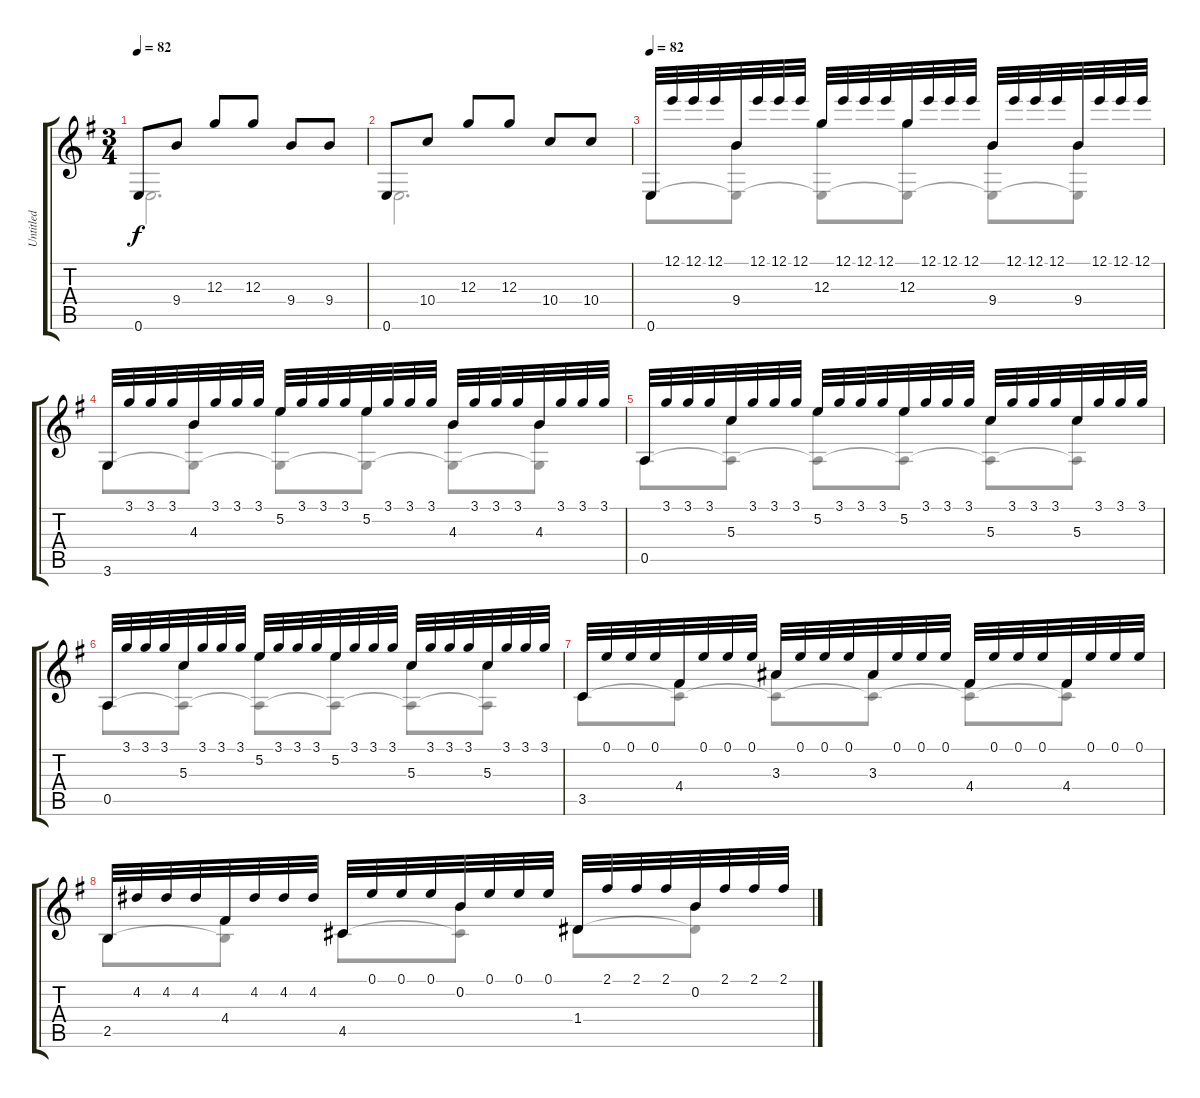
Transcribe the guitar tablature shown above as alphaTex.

\track ("Untitled" "Untitled") {instrument acousticguitarnylon}
\staff {score tabs}
\tuning (E4 B3 G3 D3 A2 E2) {hide}
\voice
\ts (3 4)
\tempo 82
\clef g2
\ks g
0.6.8{dy f instrument acousticguitarnylon} 9.4.8 12.3.8 12.3.8 9.4.8 9.4.8 |
0.6.8 10.4.8 12.3.8 12.3.8 10.4.8 10.4.8 |
\tempo 82
0.6.32 12.1.32 12.1.32 12.1.32 9.4.32 12.1.32 12.1.32 12.1.32 12.3.32 12.1.32 12.1.32 12.1.32 12.3.32 12.1.32 12.1.32 12.1.32 9.4.32 12.1.32 12.1.32 12.1.32 9.4.32 12.1.32 12.1.32 12.1.32 |
3.6.32 3.1.32 3.1.32 3.1.32 4.3.32 3.1.32 3.1.32 3.1.32 5.2.32 3.1.32 3.1.32 3.1.32 5.2.32 3.1.32 3.1.32 3.1.32 4.3.32 3.1.32 3.1.32 3.1.32 4.3.32 3.1.32 3.1.32 3.1.32 |
0.5.32 3.1.32 3.1.32 3.1.32 5.3.32 3.1.32 3.1.32 3.1.32 5.2.32 3.1.32 3.1.32 3.1.32 5.2.32 3.1.32 3.1.32 3.1.32 5.3.32 3.1.32 3.1.32 3.1.32 5.3.32 3.1.32 3.1.32 3.1.32 |
0.5.32 3.1.32 3.1.32 3.1.32 5.3.32 3.1.32 3.1.32 3.1.32 5.2.32 3.1.32 3.1.32 3.1.32 5.2.32 3.1.32 3.1.32 3.1.32 5.3.32 3.1.32 3.1.32 3.1.32 5.3.32 3.1.32 3.1.32 3.1.32 |
3.5.32 0.1.32 0.1.32 0.1.32 4.4.32 0.1.32 0.1.32 0.1.32 3.3.32 0.1.32 0.1.32 0.1.32 3.3.32 0.1.32 0.1.32 0.1.32 4.4.32 0.1.32 0.1.32 0.1.32 4.4.32 0.1.32 0.1.32 0.1.32 |
2.5.32 4.2.32 4.2.32 4.2.32 4.4.32 4.2.32 4.2.32 4.2.32 4.5.32 0.1.32 0.1.32 0.1.32 0.2.32 0.1.32 0.1.32 0.1.32 1.4.32 2.1.32 2.1.32 2.1.32 0.2.32 2.1.32 2.1.32 2.1.32
\voice
\clef g2
\ottava regular
\simile none
\ks g
0.6.2{d dy f} |
0.6.2{d} |
0.6.8 (9.4 0.6{t}).8 (12.3 0.6{t}).8 (12.3 0.6{t}).8 (9.4 0.6{t}).8 (9.4 0.6{t}).8 |
3.6.8 (4.3 3.6{t}).8 (5.2 3.6{t}).8 (5.2 3.6{t}).8 (4.3 3.6{t}).8 (4.3 3.6{t}).8 |
0.5.8 (5.3 0.5{t}).8 (5.2 0.5{t}).8 (5.2 0.5{t}).8 (5.3 0.5{t}).8 (5.3 0.5{t}).8 |
0.5.8 (5.3 0.5{t}).8 (5.2 0.5{t}).8 (5.2 0.5{t}).8 (5.3 0.5{t}).8 (5.3 0.5{t}).8 |
3.5.8 (4.4 3.5{t}).8 (3.3 3.5{t}).8 (3.3 3.5{t}).8 (4.4 3.5{t}).8 (4.4 3.5{t}).8 |
2.5.8 (4.4 2.5{t}).8 4.5.8 (0.2 4.5{t}).8 1.4.8 (0.2 1.4{t}).8
